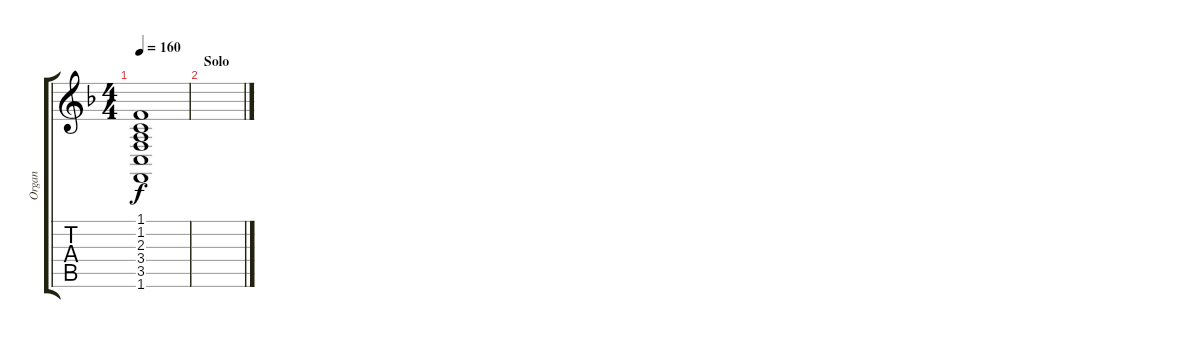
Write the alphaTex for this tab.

\track ("Organ" "Organ") {instrument drawbarorgan}
\staff {score tabs}
\tuning (E4 B3 G3 D3 A2 E2) {hide}
\ts (4 4)
\tempo 160
\clef g2
\ks dminor
(1.1{t} 1.2{t} 2.3{t} 3.4{t} 3.5{t} 1.6{t}).1{dy f} |
\section ("" "Solo")
